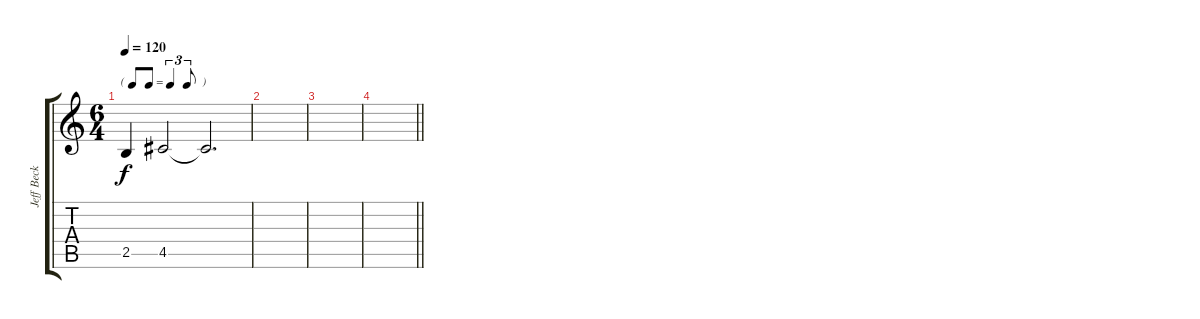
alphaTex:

\track ("Jeff Beck 2" "Jeff Beck ") {instrument overdrivenguitar}
\staff {score tabs}
\tuning (E4 B3 G3 D3 A2 E2) {hide}
\ts (6 4)
\tf triplet8th
\tempo 120
\clef g2
\ks c
2.5.4{dy f} 4.5.2 4.5{t}.2{d} |
|
|
\barLineRight lightlight
